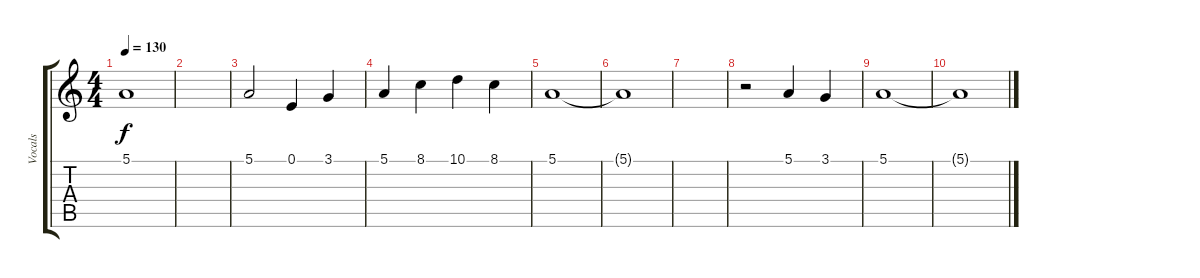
\track ("Vocals" "Vocals") {instrument flute}
\staff {score tabs}
\tuning (E4 B3 G3 D3 A2 E2) {hide}
\ts (4 4)
\tempo 130
\clef g2
\ks c
5.1.1{dy f} |
|
5.1.2 0.1.4 3.1.4 |
5.1.4 8.1.4 10.1.4 8.1.4 |
5.1.1 |
5.1{t}.1 |
|
r.2 5.1.4 3.1.4 |
5.1.1 |
5.1{t}.1
